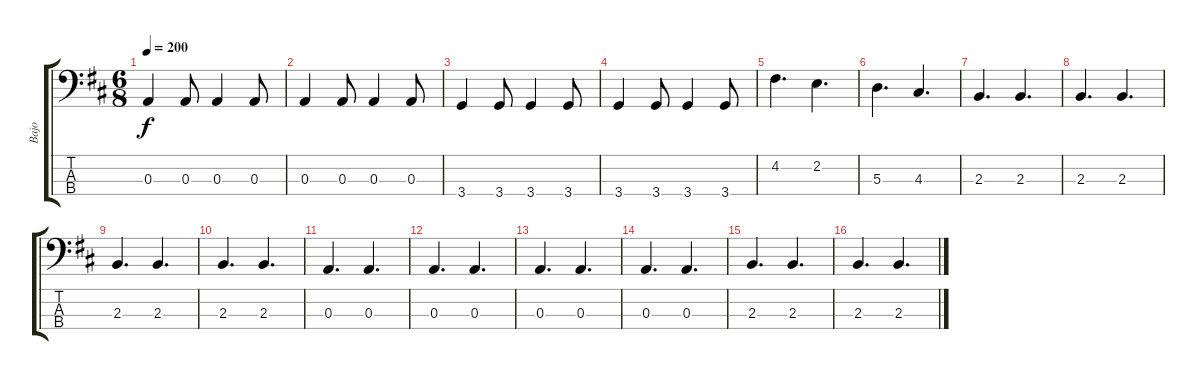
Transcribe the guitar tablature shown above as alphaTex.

\track ("Bajo" "Bajo") {instrument electricbassfinger}
\staff {score tabs}
\tuning (G2 D2 A1 E1) {hide}
\ts (6 8)
\tempo 200
\clef f4
\ks bminor
0.3.4{dy f} 0.3.8 0.3.4 0.3.8 |
0.3.4 0.3.8 0.3.4 0.3.8 |
3.4.4 3.4.8 3.4.4 3.4.8 |
3.4.4 3.4.8 3.4.4 3.4.8 |
4.2.4{d} 2.2.4{d} |
5.3.4{d} 4.3.4{d} |
2.3.4{d} 2.3.4{d} |
2.3.4{d} 2.3.4{d} |
2.3.4{d} 2.3.4{d} |
2.3.4{d} 2.3.4{d} |
0.3.4{d} 0.3.4{d} |
0.3.4{d} 0.3.4{d} |
0.3.4{d} 0.3.4{d} |
0.3.4{d} 0.3.4{d} |
2.3.4{d} 2.3.4{d} |
2.3.4{d} 2.3.4{d}
